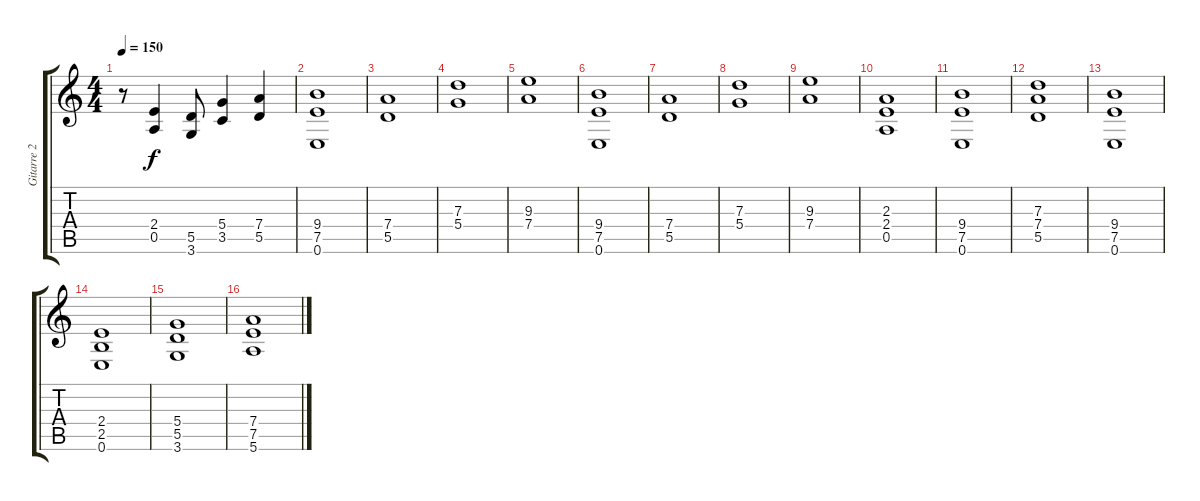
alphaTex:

\track ("Gitarre 2" "Gitarre 2") {instrument distortionguitar}
\staff {score tabs}
\tuning (E4 B3 G3 D3 A2 E2) {hide}
\ts (4 4)
\tempo 150
\clef g2
\ks c
r.8{dy f} (2.4 0.5).4 (5.5 3.6).8 (5.4 3.5).4 (7.4 5.5).4 |
(9.4 7.5 0.6).1 |
(7.4 5.5).1 |
(7.3 5.4).1 |
(9.3 7.4).1 |
(9.4 7.5 0.6).1 |
(7.4 5.5).1 |
(7.3 5.4).1 |
(9.3 7.4).1 |
(2.3 2.4 0.5).1 |
(9.4 7.5 0.6).1 |
(7.3 7.4 5.5).1 |
(9.4 7.5 0.6).1 |
(2.4 2.5 0.6).1 |
(5.4 5.5 3.6).1 |
(7.4 7.5 5.6).1
